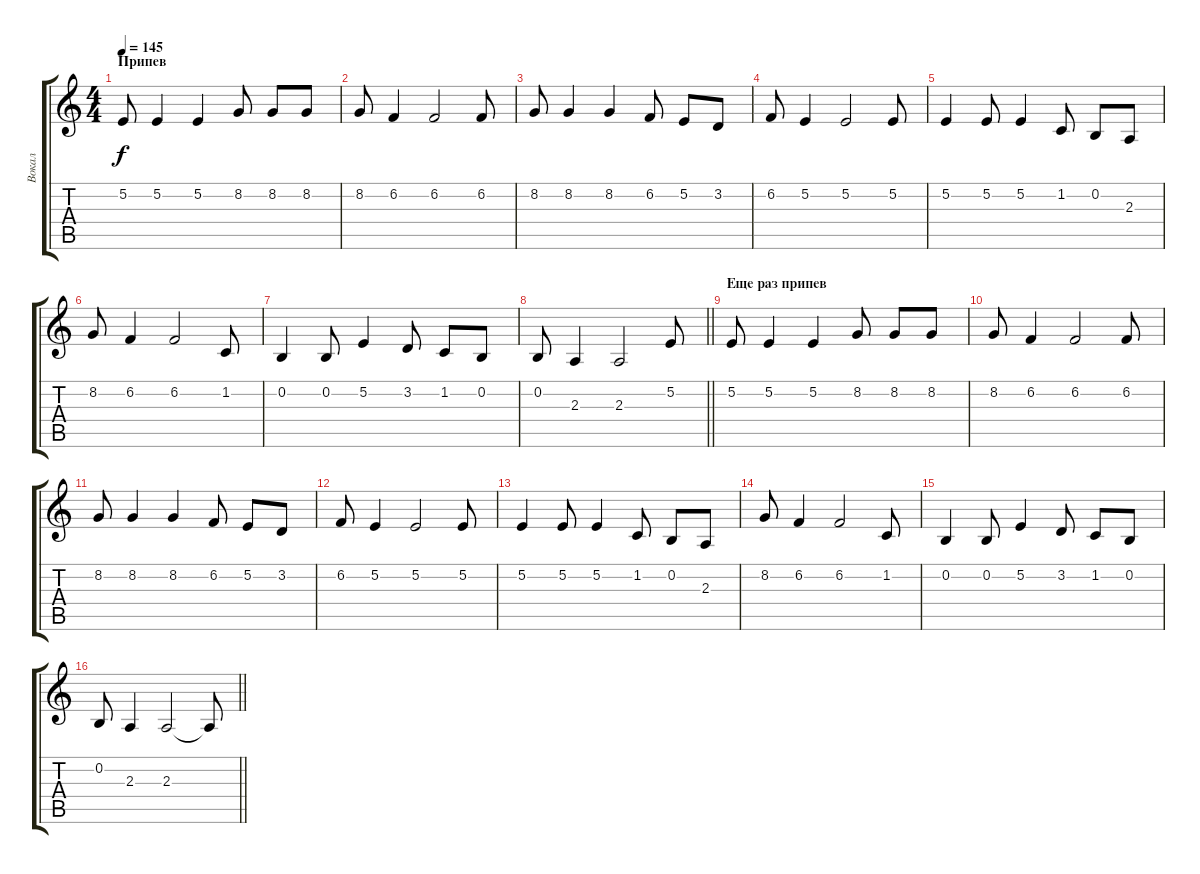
\track ("Вокал" "Вокал") {instrument violin}
\staff {score tabs}
\tuning (E4 B3 G3 D3 A2 E2) {hide}
\ts (4 4)
\section ("" "Припев")
\tempo 145
\clef g2
\ks c
5.2.8{dy f} 5.2.4 5.2.4 8.2.8 8.2.8 8.2.8 |
8.2.8 6.2.4 6.2.2 6.2.8 |
8.2.8 8.2.4 8.2.4 6.2.8 5.2.8 3.2.8 |
6.2.8 5.2.4 5.2.2 5.2.8 |
5.2.4 5.2.8 5.2.4 1.2.8 0.2.8 2.3.8 |
8.2.8 6.2.4 6.2.2 1.2.8 |
0.2.4 0.2.8 5.2.4 3.2.8 1.2.8 0.2.8 |
\barLineRight lightlight
0.2.8 2.3.4 2.3.2 5.2.8 |
\section ("" "Еще раз припев")
5.2.8 5.2.4 5.2.4 8.2.8 8.2.8 8.2.8 |
8.2.8 6.2.4 6.2.2 6.2.8 |
8.2.8 8.2.4 8.2.4 6.2.8 5.2.8 3.2.8 |
6.2.8 5.2.4 5.2.2 5.2.8 |
5.2.4 5.2.8 5.2.4 1.2.8 0.2.8 2.3.8 |
8.2.8 6.2.4 6.2.2 1.2.8 |
0.2.4 0.2.8 5.2.4 3.2.8 1.2.8 0.2.8 |
\barLineRight lightlight
0.2.8 2.3.4 2.3.2 2.3{t}.8
